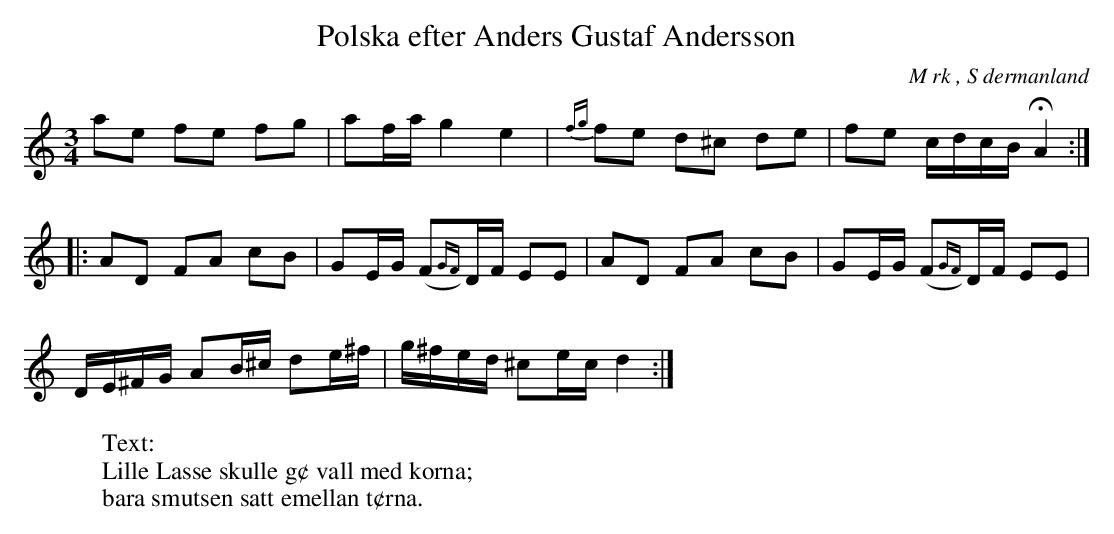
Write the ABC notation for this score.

X:1
T:Polska efter Anders Gustaf Andersson
O:M rk , S dermanland
M:3/4
L:1/16
K:Ddor
a2e2 f2e2 f2g2 | a2fa g4 e4 | {fg}f2e2 d2^c2 d2e2 | f2e2 "^"cdcB !fermata!A4 ::
A2D2 F2A2 c2B2 | G2EG ("_"F2{GF})DF E2E2 | A2D2 F2A2 c2B2 | G2EG ("_"F2{GF})DF E2E2 |
DE^FG A2B^c d2e^f | g^fed ^c2ec d4 :|
W: Text:
W: Lille Lasse skulle g¢ vall med korna;
W: bara smutsen satt emellan t¢rna.
